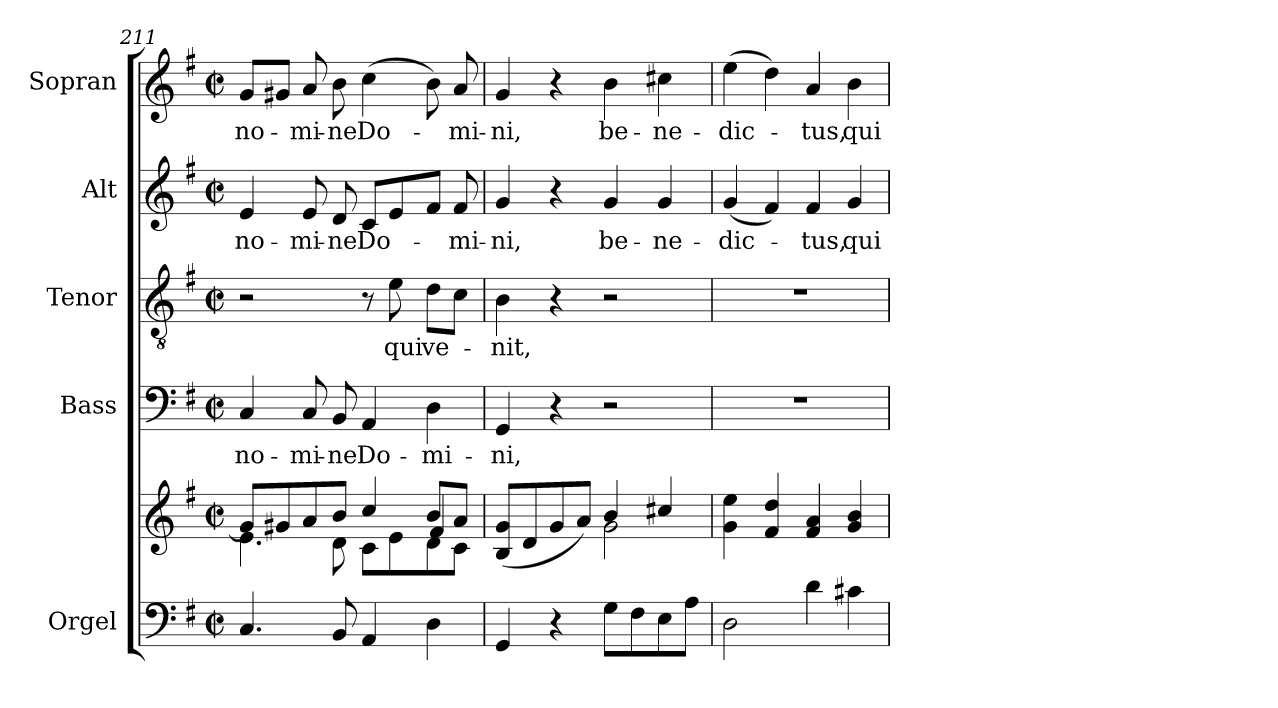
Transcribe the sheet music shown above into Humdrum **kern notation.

**kern	**kern	**kern	**text	**kern	**text	**kern	**text	**kern	**text
*part5	*part5	*part4	*part4	*part3	*part3	*part2	*part2	*part1	*part1
*staff6	*staff5	*staff4	*staff4	*staff3	*staff3	*staff2	*staff2	*staff1	*staff1
*I"Orgel	*	*I"Bass	*	*I"Tenor	*	*I"Alt	*	*I"Sopran	*
*I'Org.	*	*I'B.	*	*I'T.	*	*I'A.	*	*I'S.	*
*clefF4	*clefG2	*clefF4	*	*clefGv2	*	*clefG2	*	*clefG2	*
*k[f#]	*k[f#]	*k[f#]	*	*k[f#]	*	*k[f#]	*	*k[f#]	*
*G:	*G:	*G:	*	*G:	*	*G:	*	*G:	*
*M2/2	*M2/2	*M2/2	*	*M2/2	*	*M2/2	*	*M2/2	*
*met(c|)	*met(c|)	*met(c|)	*	*met(c|)	*	*met(c|)	*	*met(c|)	*
=211	=211	=211	=211	=211	=211	=211	=211	=211	=211
*	*^	*	*	*	*	*	*	*	*
*	*	*^	*	*	*	*	*	*	*	*
!	!	!	!	!	!LO:LY:b	!	!	!	!LO:LY:b	!	!LO:LY:b
4.C/	8g/L]	4.e\	2.ryy	4C/	no-	2r	.	4e/	no-	8g/L	no-
.	8g#X/	.	.	.	.	.	.	.	.	8g#X/J	.
!	!	!	!	!	!LO:LY:b	!	!	!	!LO:LY:b	!	!LO:LY:b
.	8a/	.	.	8C/	-mi-	.	.	8e/	-mi-	8a/	-mi-
!	!	!	!	!	!LO:LY:b	!	!	!	!LO:LY:b	!	!LO:LY:b
8BB/	8b/J	8d\	.	8BB/	-ne	.	.	8d/	-ne	8b\	-ne
!	!	!	!	!	!LO:LY:b	!	!	!	!LO:LY:b	!	!LO:LY:b
4AA/	4cc/	8c\L	.	4AA/	Do-	8r	.	8c/L	Do-	(>4cc\	Do-
!	!	!	!	!	!	!	!LO:LY:b	!	!	!	!
.	.	8e\	.	.	.	8e\	qui	8e/	.	.	.
!	!	!	!	!	!LO:LY:b	!	!LO:LY:b	!	!	!	!
4D\	8b/L	8d\	4f#/	4D\	-mi-	8d\L	ve-	8f#/J	.	8b\)	.
!	!	!	!	!	!	!	!	!	!LO:LY:b	!	!LO:LY:b
.	8a/J	8c\J	.	.	.	8c\J	.	8f#/	-mi-	8a/	-mi-
*	*	*v	*v	*	*	*	*	*	*	*	*
=212	=212	=212	=212	=212	=212	=212	=212	=212	=212	=212
!	!	!	!	!LO:LY:b	!	!LO:LY:b	!	!LO:LY:b	!	!LO:LY:b
4GG/	(<8B/ 8g/L	2ryy	4GG/	-ni,	4B\	-nit,	4g/	-ni,	4g/	-ni,
.	8d/	.	.	.	.	.	.	.	.	.
4r	8g/	.	4r	.	4r	.	4r	.	4r	.
.	8a/J)	.	.	.	.	.	.	.	.	.
!	!	!	!	!	!	!	!	!LO:LY:b	!	!LO:LY:b
8G\L	4b/	2g\	2r	.	2r	.	4g/	be-	4b\	be-
8F#\	.	.	.	.	.	.	.	.	.	.
!	!	!	!	!	!	!	!	!LO:LY:b	!	!LO:LY:b
8E\	4cc#X/	.	.	.	.	.	4g/	-ne-	4cc#X\	-ne-
8A\J	.	.	.	.	.	.	.	.	.	.
*	*v	*v	*	*	*	*	*	*	*	*
=213	=213	=213	=213	=213	=213	=213	=213	=213	=213
!	!	!	!	!	!	!	!LO:LY:b	!	!LO:LY:b
2D\	4g\ 4ee\	1r	.	1r	.	(<4g/	-dic-	(>4ee\	-dic-
.	4f#/ 4dd/	.	.	.	.	4f#/)	.	4dd\)	.
!	!	!	!	!	!	!	!LO:LY:b	!	!LO:LY:b
4d\	4f#/ 4a/	.	.	.	.	4f#/	-tus,	4a/	-tus,
!	!	!	!	!	!	!	!LO:LY:b	!	!LO:LY:b
4c#X\	4g/ 4b/	.	.	.	.	4g/	qui	4b\	qui
=	=	=	=	=	=	=	=	=	=
*-	*-	*-	*-	*-	*-	*-	*-	*-	*-
